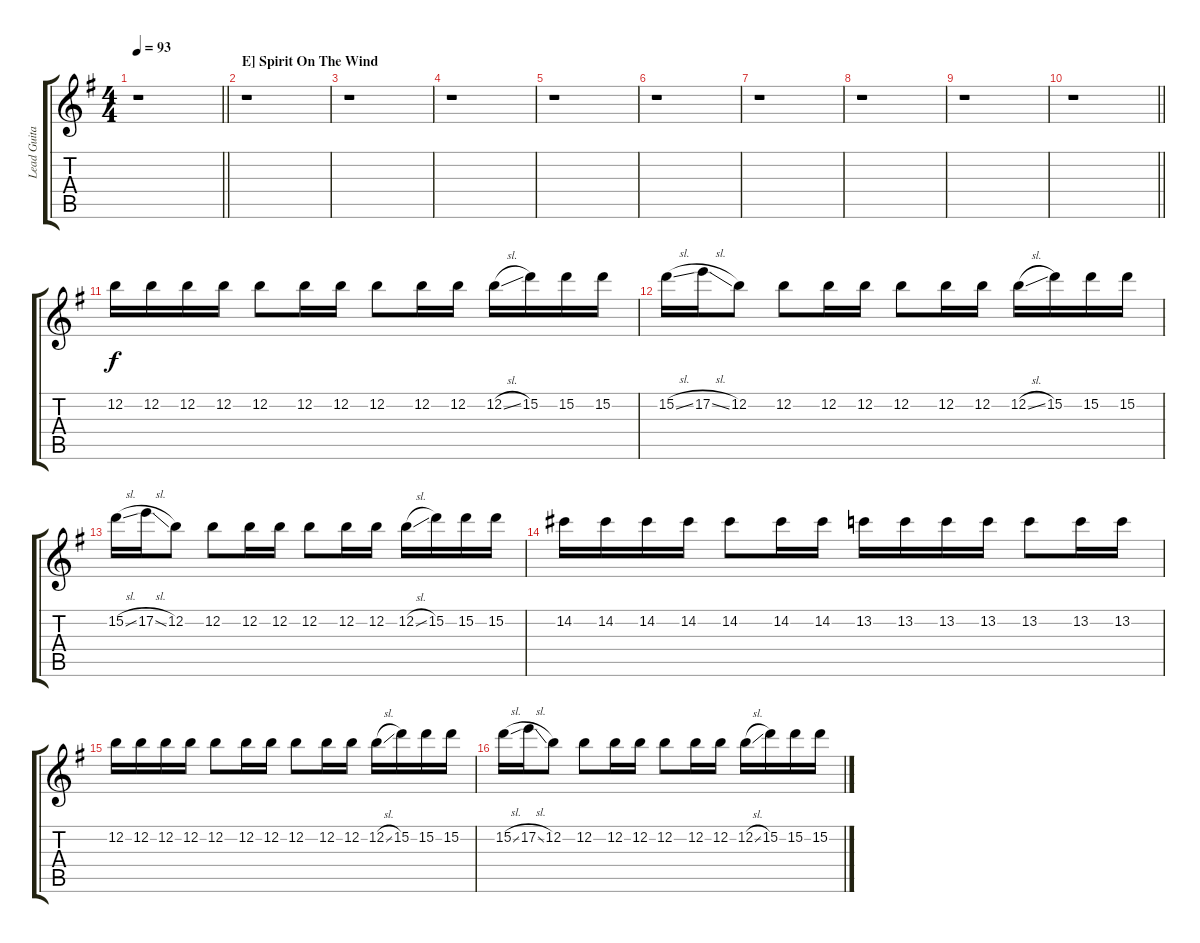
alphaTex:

\track ("Lead Guitar 2 - Arjen Lucassen" "Lead Guita") {instrument overdrivenguitar}
\staff {score tabs}
\tuning (E4 B3 G3 D3 A2 E2) {hide}
\ts (4 4)
\tempo 93
\clef g2
\barLineRight lightlight
\ks eminor
r.1{dy f} |
\section ("" "E] Spirit On The Wind")
r.1 |
r.1 |
r.1 |
r.1 |
r.1 |
r.1 |
r.1 |
r.1 |
\barLineRight lightlight
r.1 |
12.2.16 12.2.16 12.2.16 12.2.16 12.2.8 12.2.16 12.2.16 12.2.8 12.2.16 12.2.16 12.2{sl}.16 15.2.16 15.2.16 15.2.16 |
15.2{sl}.16 17.2{sl}.16 12.2.8 12.2.8 12.2.16 12.2.16 12.2.8 12.2.16 12.2.16 12.2{sl}.16 15.2.16 15.2.16 15.2.16 |
15.2{sl}.16 17.2{sl}.16 12.2.8 12.2.8 12.2.16 12.2.16 12.2.8 12.2.16 12.2.16 12.2{sl}.16 15.2.16 15.2.16 15.2.16 |
14.2.16 14.2.16 14.2.16 14.2.16 14.2.8 14.2.16 14.2.16 13.2.16 13.2.16 13.2.16 13.2.16 13.2.8 13.2.16 13.2.16 |
12.2.16 12.2.16 12.2.16 12.2.16 12.2.8 12.2.16 12.2.16 12.2.8 12.2.16 12.2.16 12.2{sl}.16 15.2.16 15.2.16 15.2.16 |
15.2{sl}.16 17.2{sl}.16 12.2.8 12.2.8 12.2.16 12.2.16 12.2.8 12.2.16 12.2.16 12.2{sl}.16 15.2.16 15.2.16 15.2.16
